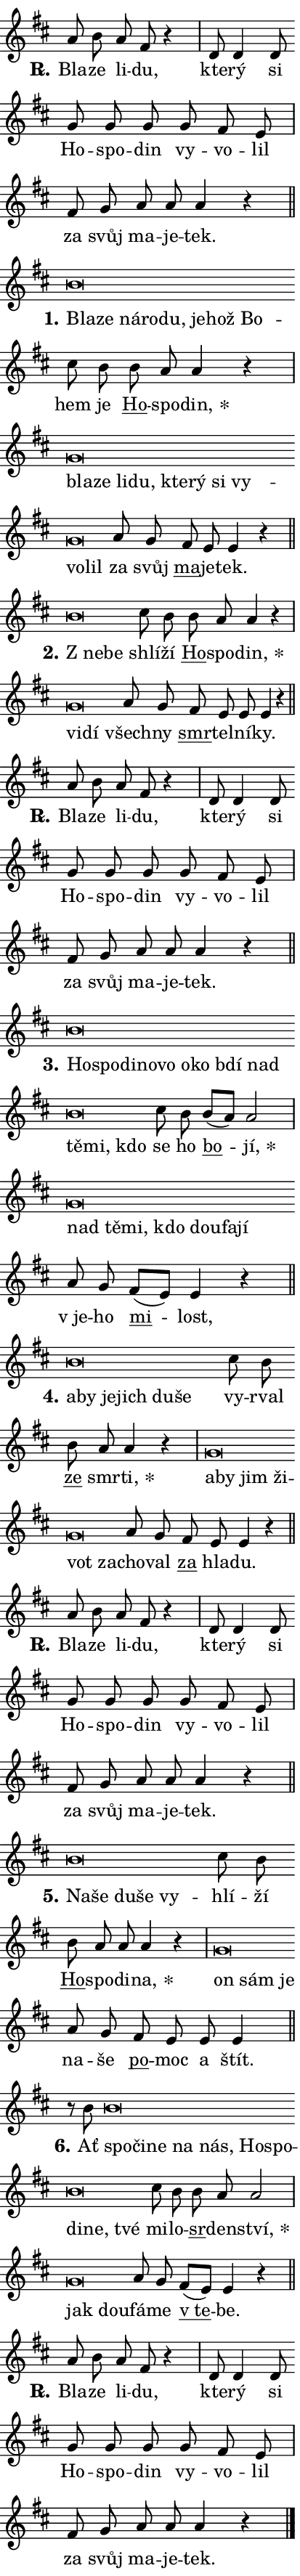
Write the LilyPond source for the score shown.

\version "2.24.0"
\header { tagline = "" }
\paper {
  indent = 0\cm
  top-margin = 0\cm
  right-margin = 0.13\cm % to fit lyric hyphens
  bottom-margin = 0\cm
  left-margin = 0\cm
  paper-width = 7\cm
  page-breaking = #ly:one-page-breaking
  system-system-spacing.basic-distance = #11
  score-system-spacing.basic-distance = #11
  ragged-last = ##f
}


%% Author: Thomas Morley
%% https://lists.gnu.org/archive/html/lilypond-user/2020-05/msg00002.html
#(define (line-position grob)
"Returns position of @var[grob} in current system:
   @code{'start}, if at first time-step
   @code{'end}, if at last time-step
   @code{'middle} otherwise
"
  (let* ((col (ly:item-get-column grob))
         (ln (ly:grob-object col 'left-neighbor))
         (rn (ly:grob-object col 'right-neighbor))
         (col-to-check-left (if (ly:grob? ln) ln col))
         (col-to-check-right (if (ly:grob? rn) rn col))
         (break-dir-left
           (and
             (ly:grob-property col-to-check-left 'non-musical #f)
             (ly:item-break-dir col-to-check-left)))
         (break-dir-right
           (and
             (ly:grob-property col-to-check-right 'non-musical #f)
             (ly:item-break-dir col-to-check-right))))
        (cond ((eqv? 1 break-dir-left) 'start)
              ((eqv? -1 break-dir-right) 'end)
              (else 'middle))))

#(define (tranparent-at-line-position vctor)
  (lambda (grob)
  "Relying on @code{line-position} select the relevant enry from @var{vctor}.
Used to determine transparency,"
    (case (line-position grob)
      ((end) (not (vector-ref vctor 0)))
      ((middle) (not (vector-ref vctor 1)))
      ((start) (not (vector-ref vctor 2))))))

noteHeadBreakVisibility =
#(define-music-function (break-visibility)(vector?)
"Makes @code{NoteHead}s transparent relying on @var{break-visibility}"
#{
  \override NoteHead.transparent =
    #(tranparent-at-line-position break-visibility)
#})

#(define delete-ledgers-for-transparent-note-heads
  (lambda (grob)
    "Reads whether a @code{NoteHead} is transparent.
If so this @code{NoteHead} is removed from @code{'note-heads} from
@var{grob}, which is supposed to be @code{LedgerLineSpanner}.
As a result ledgers are not printed for this @code{NoteHead}"
    (let* ((nhds-array (ly:grob-object grob 'note-heads))
           (nhds-list
             (if (ly:grob-array? nhds-array)
                 (ly:grob-array->list nhds-array)
                 '()))
           ;; Relies on the transparent-property being done before
           ;; Staff.LedgerLineSpanner.after-line-breaking is executed.
           ;; This is fragile ...
           (to-keep
             (remove
               (lambda (nhd)
                 (ly:grob-property nhd 'transparent #f))
               nhds-list)))
      ;; TODO find a better method to iterate over grob-arrays, similiar
      ;; to filter/remove etc for lists
      ;; For now rebuilt from scratch
      (set! (ly:grob-object grob 'note-heads)  '())
      (for-each
        (lambda (nhd)
          (ly:pointer-group-interface::add-grob grob 'note-heads nhd))
        to-keep))))

squashNotes = {
  \override NoteHead.X-extent = #'(-0.2 . 0.2)
  \override NoteHead.Y-extent = #'(-0.75 . 0)
  \override NoteHead.stencil =
    #(lambda (grob)
       (let ((pos (ly:grob-property grob 'staff-position)))
         (begin
           (if (< pos -7) (display "ERROR: Lower brevis then expected\n") (display "OK: Expected brevis position\n"))
           (if (<= pos -6) ly:text-interface::print ly:note-head::print))))
}
unSquashNotes = {
  \revert NoteHead.X-extent
  \revert NoteHead.Y-extent
  \revert NoteHead.stencil
}

hideNotes = \noteHeadBreakVisibility #begin-of-line-visible
unHideNotes = \noteHeadBreakVisibility #all-visible

% work-around for resetting accidentals
% https://lilypond.org/doc/v2.23/Documentation/notation/displaying-rhythms#unmetered-music
cadenzaMeasure = {
  \cadenzaOff
  \partial 1024 s1024
  \cadenzaOn
}

#(define-markup-command (accent layout props text) (markup?)
  "Underline accented syllable"
  (interpret-markup layout props
    #{\markup \override #'(offset . 4.3) \underline { #text }#}))

responsum = \markup \concat {
  "R" \hspace #-1.05 \path #0.1 #'((moveto 0 0.07) (lineto 0.9 0.8)) \hspace #0.05 "."
}

spaceSize = #0.6828661417322834 % exact space size for TeX Gyre Schola

\layout {
  \context {
    \Staff
    \remove "Time_signature_engraver"
    \override LedgerLineSpanner.after-line-breaking = #delete-ledgers-for-transparent-note-heads
  }
  \context {
    \Lyrics {
      \override LyricSpace.minimum-distance = \spaceSize
      \override LyricText.font-name = #"TeX Gyre Schola"
      \override LyricText.font-size = 1
      \override StanzaNumber.font-name = #"TeX Gyre Schola Bold"
      \override StanzaNumber.font-size = 1
    }
  }
  \context {
    \Score 
    \override NoteHead.text =
      #(lambda (grob) 
        (let ((pos (ly:grob-property grob 'staff-position)))
          #{\markup {
            \combine
              \halign #-0.55 \raise #(if (= pos -6) 0 0.5) \override #'(thickness . 2) \draw-line #'(3.2 . 0)
              \musicglyph "noteheads.sM1"
          }#}))
  }
}

% magnetic-lyrics.ily
%
%   written by
%     Jean Abou Samra <jean@abou-samra.fr>
%     Werner Lemberg <wl@gnu.org>
%
%   adapted by
%     Jiri Hon <jiri.hon@gmail.com>
%
% Version 2022-Apr-15

% https://www.mail-archive.com/lilypond-user@gnu.org/msg149350.html

#(define (Left_hyphen_pointer_engraver context)
   "Collect syllable-hyphen-syllable occurrences in lyrics and store
them in properties.  This engraver only looks to the left.  For
example, if the lyrics input is @code{foo -- bar}, it does the
following.

@itemize @bullet
@item
Set the @code{text} property of the @code{LyricHyphen} grob between
@q{foo} and @q{bar} to @code{foo}.

@item
Set the @code{left-hyphen} property of the @code{LyricText} grob with
text @q{foo} to the @code{LyricHyphen} grob between @q{foo} and
@q{bar}.
@end itemize

Use this auxiliary engraver in combination with the
@code{lyric-@/text::@/apply-@/magnetic-@/offset!} hook."
   (let ((hyphen #f)
         (text #f))
     (make-engraver
      (acknowledgers
       ((lyric-syllable-interface engraver grob source-engraver)
        (set! text grob)))
      (end-acknowledgers
       ((lyric-hyphen-interface engraver grob source-engraver)
        ;(when (not (grob::has-interface grob 'lyric-space-interface))
          (set! hyphen grob)));)
      ((stop-translation-timestep engraver)
       (when (and text hyphen)
         (ly:grob-set-object! text 'left-hyphen hyphen))
       (set! text #f)
       (set! hyphen #f)))))

#(define (lyric-text::apply-magnetic-offset! grob)
   "If the space between two syllables is less than the value in
property @code{LyricText@/.details@/.squash-threshold}, move the right
syllable to the left so that it gets concatenated with the left
syllable.

Use this function as a hook for
@code{LyricText@/.after-@/line-@/breaking} if the
@code{Left_@/hyphen_@/pointer_@/engraver} is active."
   (let ((hyphen (ly:grob-object grob 'left-hyphen #f)))
     (when hyphen
       (let ((left-text (ly:spanner-bound hyphen LEFT)))
         (when (grob::has-interface left-text 'lyric-syllable-interface)
           (let* ((common (ly:grob-common-refpoint grob left-text X))
                  (this-x-ext (ly:grob-extent grob common X))
                  (left-x-ext
                   (begin
                     ;; Trigger magnetism for left-text.
                     (ly:grob-property left-text 'after-line-breaking)
                     (ly:grob-extent left-text common X)))
                  ;; `delta` is the gap width between two syllables.
                  (delta (- (interval-start this-x-ext)
                            (interval-end left-x-ext)))
                  (details (ly:grob-property grob 'details))
                  (threshold (assoc-get 'squash-threshold details 0.2)))
             (when (< delta threshold)
               (let* (;; We have to manipulate the input text so that
                      ;; ligatures crossing syllable boundaries are not
                      ;; disabled.  For languages based on the Latin
                      ;; script this is essentially a beautification.
                      ;; However, for non-Western scripts it can be a
                      ;; necessity.
                      (lt (ly:grob-property left-text 'text))
                      (rt (ly:grob-property grob 'text))
                      (is-space (grob::has-interface hyphen 'lyric-space-interface))
                      (space (if is-space " " ""))
                      (extra-delta (if is-space spaceSize 0))
                      ;; Append new syllable.
                      (ltrt-space (if (and (string? lt) (string? rt))
                                (string-append lt space rt)
                                (make-concat-markup (list lt space rt))))
                      ;; Right-align `ltrt` to the right side.
                      (ltrt-space-markup (grob-interpret-markup
                               grob
                               (make-translate-markup
                                (cons (interval-length this-x-ext) 0)
                                (make-right-align-markup ltrt-space)))))
                 (begin
                   ;; Don't print `left-text`.
                   (ly:grob-set-property! left-text 'stencil #f)
                   ;; Set text and stencil (which holds all collected
                   ;; syllables so far) and shift it to the left.
                   (ly:grob-set-property! grob 'text ltrt-space)
                   (ly:grob-set-property! grob 'stencil ltrt-space-markup)
                   (ly:grob-translate-axis! grob (- (- delta extra-delta)) X))))))))))


#(define (lyric-hyphen::displace-bounds-first grob)
   ;; Make very sure this callback isn't triggered too early.
   (let ((left (ly:spanner-bound grob LEFT))
         (right (ly:spanner-bound grob RIGHT)))
     (ly:grob-property left 'after-line-breaking)
     (ly:grob-property right 'after-line-breaking)
     (ly:lyric-hyphen::print grob)))

squashThreshold = #0.4

\layout {
  \context {
    \Lyrics
    \consists #Left_hyphen_pointer_engraver
    \override LyricText.after-line-breaking =
      #lyric-text::apply-magnetic-offset!
    \override LyricHyphen.stencil = #lyric-hyphen::displace-bounds-first
    \override LyricText.details.squash-threshold = \squashThreshold
    \override LyricHyphen.minimum-distance = 0
    \override LyricHyphen.minimum-length = \squashThreshold
  }
}

squashText = \override LyricText.details.squash-threshold = 9999
unSquashText = \override LyricText.details.squash-threshold = \squashThreshold

leftText = \override LyricText.self-alignment-X = #LEFT
unLeftText = \revert LyricText.self-alignment-X

starOffset = #(lambda (grob) 
                (let ((x_offset (ly:self-alignment-interface::aligned-on-x-parent grob)))
                  (if (= x_offset 0) 0 (+ x_offset 1.2))))

star = #(define-music-function (syllable)(string?)
"Append star separator at the end of a syllable"
#{
  \once \override LyricText.X-offset = #starOffset
  \lyricmode { \markup {
    #syllable
    \override #'((font-name . "TeX Gyre Schola Bold")) \hspace #0.2 \lower #0.65 \larger "*"
  } }
#})

starAccent = #(define-music-function (syllable)(string?)
"Append star separator at the end of a syllable and make accent"
#{
  \once \override LyricText.X-offset = #starOffset
  \lyricmode { \markup {
    \accent #syllable
    \override #'((font-name . "TeX Gyre Schola Bold")) \hspace #0.2 \lower #0.65 \larger "*"
  } }
#})

breath = #(define-music-function (syllable)(string?)
"Append breathing indicator at the end of a syllable"
#{
  \lyricmode { \markup { #syllable "+" } }
#})

optionalBreath = #(define-music-function (syllable)(string?)
"Append optional breathing indicator at the end of a syllable"
#{
  \lyricmode { \markup { #syllable "(+)" } }
#})


\score {
    <<
        \new Voice = "melody" { \cadenzaOn \key d \major \relative { a'8 b a fis r4 \cadenzaMeasure \bar "|" d8 d4 d8 \bar "" g g g \bar "" g fis e \cadenzaMeasure \bar "|" fis g a a a4 r \cadenzaMeasure \bar "||" \break } }
        \new Lyrics \lyricsto "melody" { \lyricmode { \set stanza = \responsum
Bla -- ze li -- du, kte -- rý si Ho -- spo -- din vy -- vo -- lil za svůj ma -- je -- tek. } }
    >>
    \layout {}
}

\score {
    <<
        \new Voice = "melody" { \cadenzaOn \key d \major \relative { \squashNotes b'\breve*1/16 \hideNotes \breve*1/16 \bar "" \breve*1/16 \bar "" \breve*1/16 \bar "" \breve*1/16 \bar "" \breve*1/16 \bar "" \breve*1/16 \breve*1/16 \bar "" \unHideNotes \unSquashNotes cis8 b \bar "" b a a4 r \cadenzaMeasure \bar "|" \squashNotes g\breve*1/16 \hideNotes \breve*1/16 \bar "" \breve*1/16 \bar "" \breve*1/16 \bar "" \breve*1/16 \bar "" \breve*1/16 \bar "" \breve*1/16 \bar "" \breve*1/16 \bar "" \breve*1/16 \breve*1/16 \bar "" \unHideNotes \unSquashNotes a8 g \bar "" fis e e4 r \cadenzaMeasure \bar "||" \break } }
        \new Lyrics \lyricsto "melody" { \lyricmode { \set stanza = "1."
\leftText Bla -- \squashText ze ná -- ro -- du, je -- hož Bo -- \unLeftText \unSquashText hem je \markup \accent Ho -- spo -- \star din, \leftText bla -- \squashText ze li -- du, kte -- rý si vy -- vo -- lil \unLeftText \unSquashText za svůj \markup \accent ma -- je -- tek. } }
    >>
    \layout {}
}

\score {
    <<
        \new Voice = "melody" { \cadenzaOn \key d \major \relative { \squashNotes b'\breve*1/16 \hideNotes \breve*1/16 \bar "" \unHideNotes \unSquashNotes cis8 b \bar "" b a a4 r \cadenzaMeasure \bar "|" \squashNotes g\breve*1/16 \hideNotes \breve*1/16 \bar "" \unHideNotes \unSquashNotes a8 g \bar "" fis e e e4 r \cadenzaMeasure \bar "||" \break } }
        \new Lyrics \lyricsto "melody" { \lyricmode { \set stanza = "2."
\leftText "Z ne" -- \squashText be \unLeftText \unSquashText shlí -- ží \markup \accent Ho -- spo -- \star din, \leftText vi -- \squashText dí \unLeftText \unSquashText všech -- ny \markup \accent smr -- tel -- ní -- ky. } }
    >>
    \layout {}
}

\score {
    <<
        \new Voice = "melody" { \cadenzaOn \key d \major \relative { a'8 b a fis r4 \cadenzaMeasure \bar "|" d8 d4 d8 \bar "" g g g \bar "" g fis e \cadenzaMeasure \bar "|" fis g a a a4 r \cadenzaMeasure \bar "||" \break } }
        \new Lyrics \lyricsto "melody" { \lyricmode { \set stanza = \responsum
Bla -- ze li -- du, kte -- rý si Ho -- spo -- din vy -- vo -- lil za svůj ma -- je -- tek. } }
    >>
    \layout {}
}

\score {
    <<
        \new Voice = "melody" { \cadenzaOn \key d \major \relative { \squashNotes b'\breve*1/16 \hideNotes \breve*1/16 \bar "" \breve*1/16 \bar "" \breve*1/16 \bar "" \breve*1/16 \bar "" \breve*1/16 \bar "" \breve*1/16 \bar "" \breve*1/16 \bar "" \breve*1/16 \bar "" \breve*1/16 \bar "" \breve*1/16 \breve*1/16 \bar "" \unHideNotes \unSquashNotes cis8 b \bar "" b[( a)] a2 \cadenzaMeasure \bar "|" \squashNotes g\breve*1/16 \hideNotes \breve*1/16 \bar "" \breve*1/16 \bar "" \breve*1/16 \bar "" \breve*1/16 \bar "" \breve*1/16 \breve*1/16 \bar "" \unHideNotes \unSquashNotes a8 g \bar "" fis[( e)] e4 r \cadenzaMeasure \bar "||" \break } }
        \new Lyrics \lyricsto "melody" { \lyricmode { \set stanza = "3."
\leftText Ho -- \squashText spo -- di -- no -- vo o -- ko bdí nad tě -- mi, kdo \unLeftText \unSquashText se ho \markup \accent bo -- \star jí, \leftText nad \squashText tě -- mi, kdo dou -- fa -- jí \unLeftText \unSquashText "v je" -- ho \markup \accent mi -- lost, } }
    >>
    \layout {}
}

\score {
    <<
        \new Voice = "melody" { \cadenzaOn \key d \major \relative { \squashNotes b'\breve*1/16 \hideNotes \breve*1/16 \bar "" \breve*1/16 \bar "" \breve*1/16 \bar "" \breve*1/16 \breve*1/16 \bar "" \unHideNotes \unSquashNotes cis8 b \bar "" b a a4 r \cadenzaMeasure \bar "|" \squashNotes g\breve*1/16 \hideNotes \breve*1/16 \bar "" \breve*1/16 \bar "" \breve*1/16 \bar "" \breve*1/16 \breve*1/16 \bar "" \unHideNotes \unSquashNotes a8 g \bar "" fis e e4 r \cadenzaMeasure \bar "||" \break } }
        \new Lyrics \lyricsto "melody" { \lyricmode { \set stanza = "4."
\leftText a -- \squashText by je -- jich du -- še \unLeftText \unSquashText vy -- rval \markup \accent ze smr -- \star ti, \leftText a -- \squashText by jim ži -- vot za -- \unLeftText \unSquashText cho -- val \markup \accent za hla -- du. } }
    >>
    \layout {}
}

\score {
    <<
        \new Voice = "melody" { \cadenzaOn \key d \major \relative { a'8 b a fis r4 \cadenzaMeasure \bar "|" d8 d4 d8 \bar "" g g g \bar "" g fis e \cadenzaMeasure \bar "|" fis g a a a4 r \cadenzaMeasure \bar "||" \break } }
        \new Lyrics \lyricsto "melody" { \lyricmode { \set stanza = \responsum
Bla -- ze li -- du, kte -- rý si Ho -- spo -- din vy -- vo -- lil za svůj ma -- je -- tek. } }
    >>
    \layout {}
}

\score {
    <<
        \new Voice = "melody" { \cadenzaOn \key d \major \relative { \squashNotes b'\breve*1/16 \hideNotes \breve*1/16 \bar "" \breve*1/16 \bar "" \breve*1/16 \breve*1/16 \bar "" \unHideNotes \unSquashNotes cis8 b \bar "" b a a a4 r \cadenzaMeasure \bar "|" \squashNotes g\breve*1/16 \hideNotes \breve*1/16 \breve*1/16 \bar "" \unHideNotes \unSquashNotes a8 g \bar "" fis e e e4 \cadenzaMeasure \bar "||" \break } }
        \new Lyrics \lyricsto "melody" { \lyricmode { \set stanza = "5."
\leftText Na -- \squashText še du -- še vy -- \unLeftText \unSquashText hlí -- ží \markup \accent Ho -- spo -- di -- \star na, \leftText on \squashText sám je \unLeftText \unSquashText na -- še \markup \accent po -- moc a štít. } }
    >>
    \layout {}
}

\score {
    <<
        \new Voice = "melody" { \cadenzaOn \key d \major \relative { r8 b'8 \squashNotes b\breve*1/16 \hideNotes \breve*1/16 \bar "" \breve*1/16 \bar "" \breve*1/16 \bar "" \breve*1/16 \bar "" \breve*1/16 \bar "" \breve*1/16 \bar "" \breve*1/16 \bar "" \breve*1/16 \breve*1/16 \bar "" \unHideNotes \unSquashNotes cis8 b \bar "" b a a2 \cadenzaMeasure \bar "|" \squashNotes g\breve*1/16 \hideNotes \breve*1/16 \bar "" \unHideNotes \unSquashNotes a8 g \bar "" fis[( e)] e4 r \cadenzaMeasure \bar "||" \break } }
        \new Lyrics \lyricsto "melody" { \lyricmode { \set stanza = "6."
Ať \leftText spo -- \squashText či -- ne na nás, Ho -- spo -- di -- ne, tvé \unLeftText \unSquashText mi -- lo -- \markup \accent sr -- den -- \star ství, \leftText jak \squashText dou -- \unLeftText \unSquashText fá -- me \markup \accent "v te" -- be. } }
    >>
    \layout {}
}

\score {
    <<
        \new Voice = "melody" { \cadenzaOn \key d \major \relative { a'8 b a fis r4 \cadenzaMeasure \bar "|" d8 d4 d8 \bar "" g g g \bar "" g fis e \cadenzaMeasure \bar "|" fis g a a a4 r \cadenzaMeasure \bar "||" \break } \bar "|." }
        \new Lyrics \lyricsto "melody" { \lyricmode { \set stanza = \responsum
Bla -- ze li -- du, kte -- rý si Ho -- spo -- din vy -- vo -- lil za svůj ma -- je -- tek. } }
    >>
    \layout {}
}
